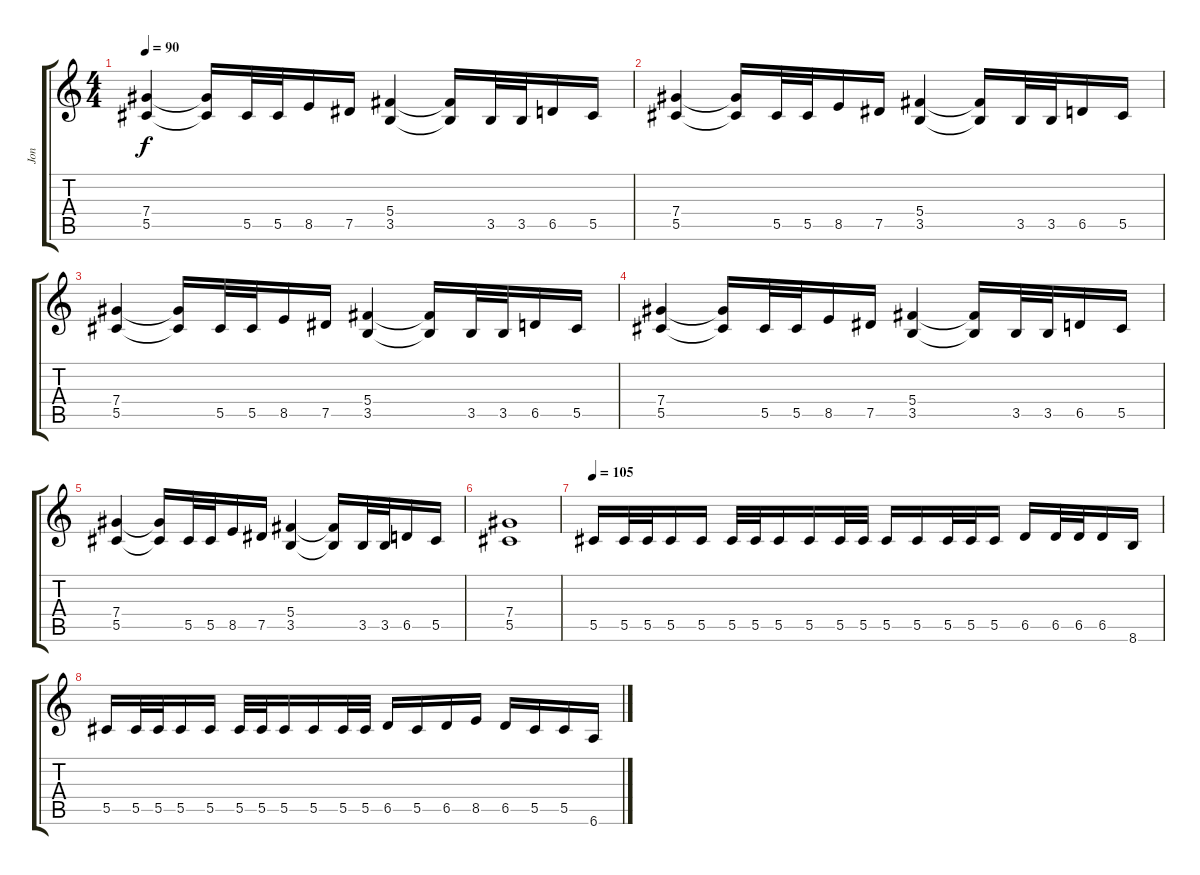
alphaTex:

\track ("Jon" "Jon") {instrument distortionguitar}
\staff {score tabs}
\tuning (Eb4 Bb3 Gb3 Db3 Ab2 Eb2) {hide}
\ts (4 4)
\tempo 90
\clef g2
\ks c
(7.4 5.5).4{dy f} (7.4{t} 5.5{t}).16 5.5.32 5.5.32 8.5.16 7.5.16 (5.4 3.5).4 (5.4{t} 3.5{t}).16 3.5.32 3.5.32 6.5.16 5.5.16 |
(7.4 5.5).4 (7.4{t} 5.5{t}).16 5.5.32 5.5.32 8.5.16 7.5.16 (5.4 3.5).4 (5.4{t} 3.5{t}).16 3.5.32 3.5.32 6.5.16 5.5.16 |
(7.4 5.5).4 (7.4{t} 5.5{t}).16 5.5.32 5.5.32 8.5.16 7.5.16 (5.4 3.5).4 (5.4{t} 3.5{t}).16 3.5.32 3.5.32 6.5.16 5.5.16 |
(7.4 5.5).4 (7.4{t} 5.5{t}).16 5.5.32 5.5.32 8.5.16 7.5.16 (5.4 3.5).4 (5.4{t} 3.5{t}).16 3.5.32 3.5.32 6.5.16 5.5.16 |
(7.4 5.5).4 (7.4{t} 5.5{t}).16 5.5.32 5.5.32 8.5.16 7.5.16 (5.4 3.5).4 (5.4{t} 3.5{t}).16 3.5.32 3.5.32 6.5.16 5.5.16 |
(7.4 5.5).1 |
\tempo 105
5.5.16 5.5.32 5.5.32 5.5.16 5.5.16 5.5.32 5.5.32 5.5.16 5.5.16 5.5.32 5.5.32 5.5.16 5.5.16 5.5.32 5.5.32 5.5.16 6.5.16 6.5.32 6.5.32 6.5.16 8.6.16 |
5.5.16 5.5.32 5.5.32 5.5.16 5.5.16 5.5.32 5.5.32 5.5.16 5.5.16 5.5.32 5.5.32 6.5.16 5.5.16 6.5.16 8.5.16 6.5.16 5.5.16 5.5.16 6.6.16
